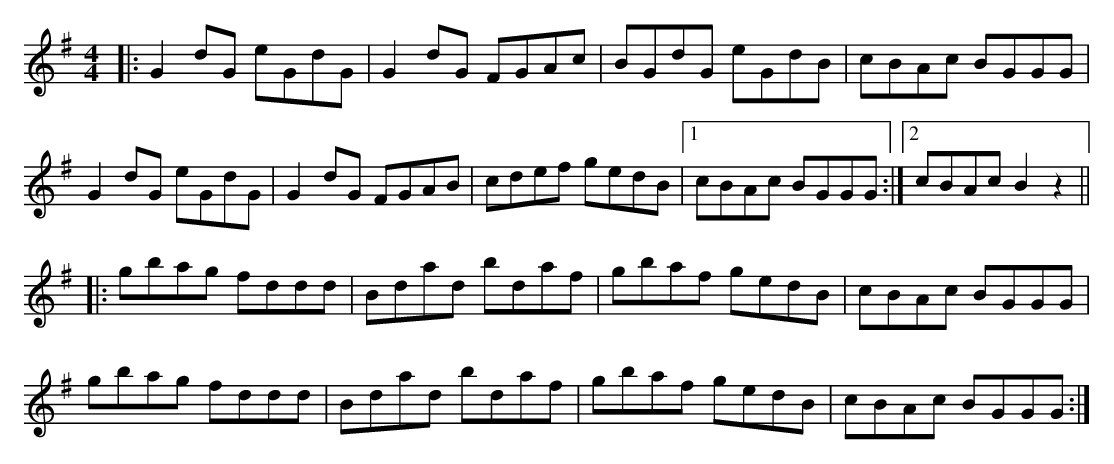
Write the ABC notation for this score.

X:1
M:4/4
K:G
|:G2dG eGdG|G2dG FGAc|BGdG eGdB|cBAc BGGG|
G2dG eGdG|G2dG FGAB|cdef gedB|1 cBAc BGGG:|2 cBAc B2z2||
|:gbag fddd|Bdad bdaf|gbaf gedB|cBAc BGGG|
gbag fddd|Bdad bdaf|gbaf gedB|cBAc BGGG:|
